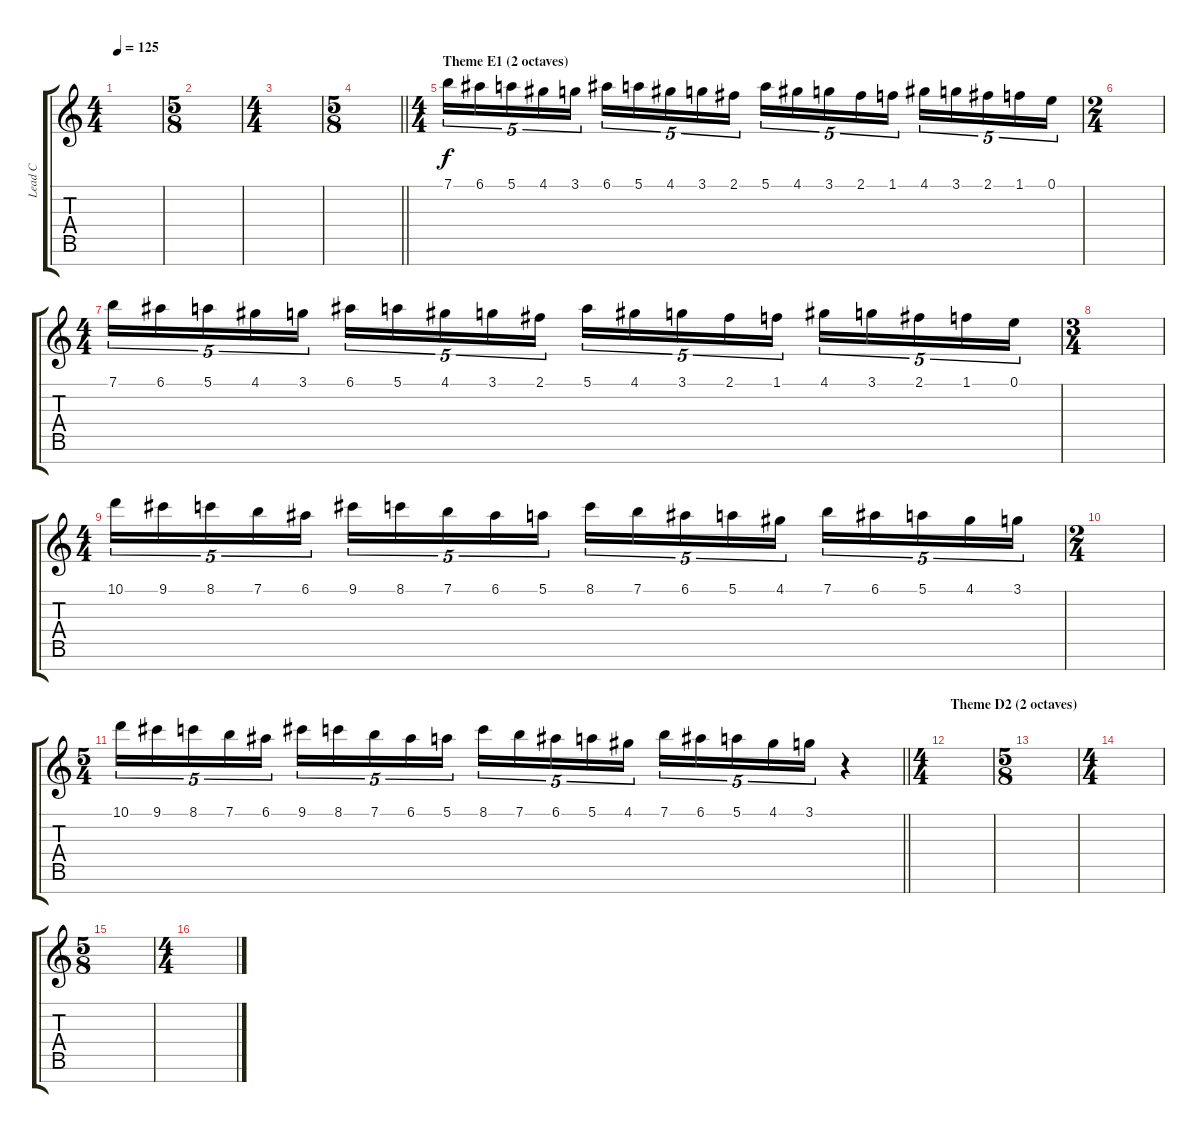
\track ("Lead C" "Lead C") {instrument overdrivenguitar}
\staff {score tabs}
\tuning (E4 B3 G3 D3 A2 E2 B1) {hide}
\ts (4 4)
\tempo 125
\clef g2
\ks c
|
\ts (5 8)
|
\ts (4 4)
|
\ts (5 8)
\barLineRight lightlight
|
\ts (4 4)
\section ("" "Theme E1 (2 octaves)")
7.1.16{tu (5 4)} 6.1.16{tu (5 4)} 5.1.16{tu (5 4)} 4.1.16{tu (5 4)} 3.1.16{tu (5 4)} 6.1.16{tu (5 4)} 5.1.16{tu (5 4)} 4.1.16{tu (5 4)} 3.1.16{tu (5 4)} 2.1.16{tu (5 4)} 5.1.16{tu (5 4)} 4.1.16{tu (5 4)} 3.1.16{tu (5 4)} 2.1.16{tu (5 4)} 1.1.16{tu (5 4)} 4.1.16{tu (5 4)} 3.1.16{tu (5 4)} 2.1.16{tu (5 4)} 1.1.16{tu (5 4)} 0.1.16{tu (5 4)} |
\ts (2 4)
|
\ts (4 4)
7.1.16{tu (5 4)} 6.1.16{tu (5 4)} 5.1.16{tu (5 4)} 4.1.16{tu (5 4)} 3.1.16{tu (5 4)} 6.1.16{tu (5 4)} 5.1.16{tu (5 4)} 4.1.16{tu (5 4)} 3.1.16{tu (5 4)} 2.1.16{tu (5 4)} 5.1.16{tu (5 4)} 4.1.16{tu (5 4)} 3.1.16{tu (5 4)} 2.1.16{tu (5 4)} 1.1.16{tu (5 4)} 4.1.16{tu (5 4)} 3.1.16{tu (5 4)} 2.1.16{tu (5 4)} 1.1.16{tu (5 4)} 0.1.16{tu (5 4)} |
\ts (3 4)
|
\ts (4 4)
10.1.16{tu (5 4)} 9.1.16{tu (5 4)} 8.1.16{tu (5 4)} 7.1.16{tu (5 4)} 6.1.16{tu (5 4)} 9.1.16{tu (5 4)} 8.1.16{tu (5 4)} 7.1.16{tu (5 4)} 6.1.16{tu (5 4)} 5.1.16{tu (5 4)} 8.1.16{tu (5 4)} 7.1.16{tu (5 4)} 6.1.16{tu (5 4)} 5.1.16{tu (5 4)} 4.1.16{tu (5 4)} 7.1.16{tu (5 4)} 6.1.16{tu (5 4)} 5.1.16{tu (5 4)} 4.1.16{tu (5 4)} 3.1.16{tu (5 4)} |
\ts (2 4)
|
\ts (5 4)
\barLineRight lightlight
10.1.16{tu (5 4)} 9.1.16{tu (5 4)} 8.1.16{tu (5 4)} 7.1.16{tu (5 4)} 6.1.16{tu (5 4)} 9.1.16{tu (5 4)} 8.1.16{tu (5 4)} 7.1.16{tu (5 4)} 6.1.16{tu (5 4)} 5.1.16{tu (5 4)} 8.1.16{tu (5 4)} 7.1.16{tu (5 4)} 6.1.16{tu (5 4)} 5.1.16{tu (5 4)} 4.1.16{tu (5 4)} 7.1.16{tu (5 4)} 6.1.16{tu (5 4)} 5.1.16{tu (5 4)} 4.1.16{tu (5 4)} 3.1.16{tu (5 4)} r.4 |
\ts (4 4)
\section ("" "Theme D2 (2 octaves)")
|
\ts (5 8)
|
\ts (4 4)
|
\ts (5 8)
|
\ts (4 4)
